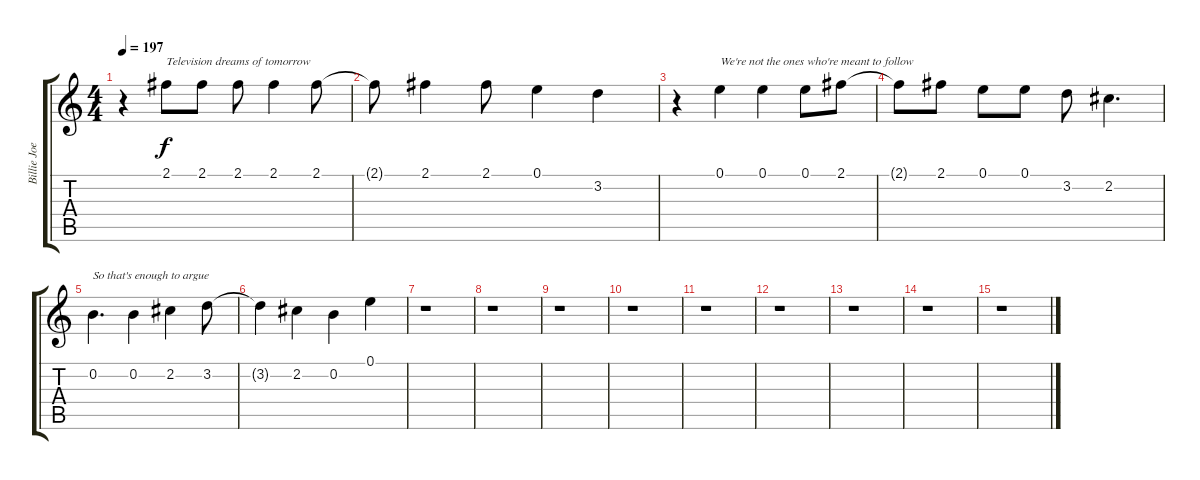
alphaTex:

\track ("Billie Joe (vocals)" "Billie Joe") {instrument overdrivenguitar}
\staff {score tabs}
\tuning (E4 B3 G3 D3 A2 E2) {hide}
\ts (4 4)
\tempo 197
\clef g2
\ks c
r.4{dy mp} 2.1.8{txt "Television dreams of tomorrow" dy f} 2.1.8 2.1.8 2.1.4 2.1.8 |
2.1{t}.8 2.1.4 2.1.8 0.1.4 3.2.4 |
r.4 0.1.4{txt "We're not the ones who're meant to follow"} 0.1.4 0.1.8 2.1.8 |
2.1{t}.8 2.1.8 0.1.8 0.1.8 3.2.8 2.2.4{d} |
0.2.4{d txt "So that's enough to argue"} 0.2.4 2.2.4 3.2.8 |
3.2{t}.4 2.2.4 0.2.4 0.1.4 |
r.1 |
r.1 |
r.1 |
r.1 |
r.1 |
r.1 |
r.1 |
r.1 |
r.1
